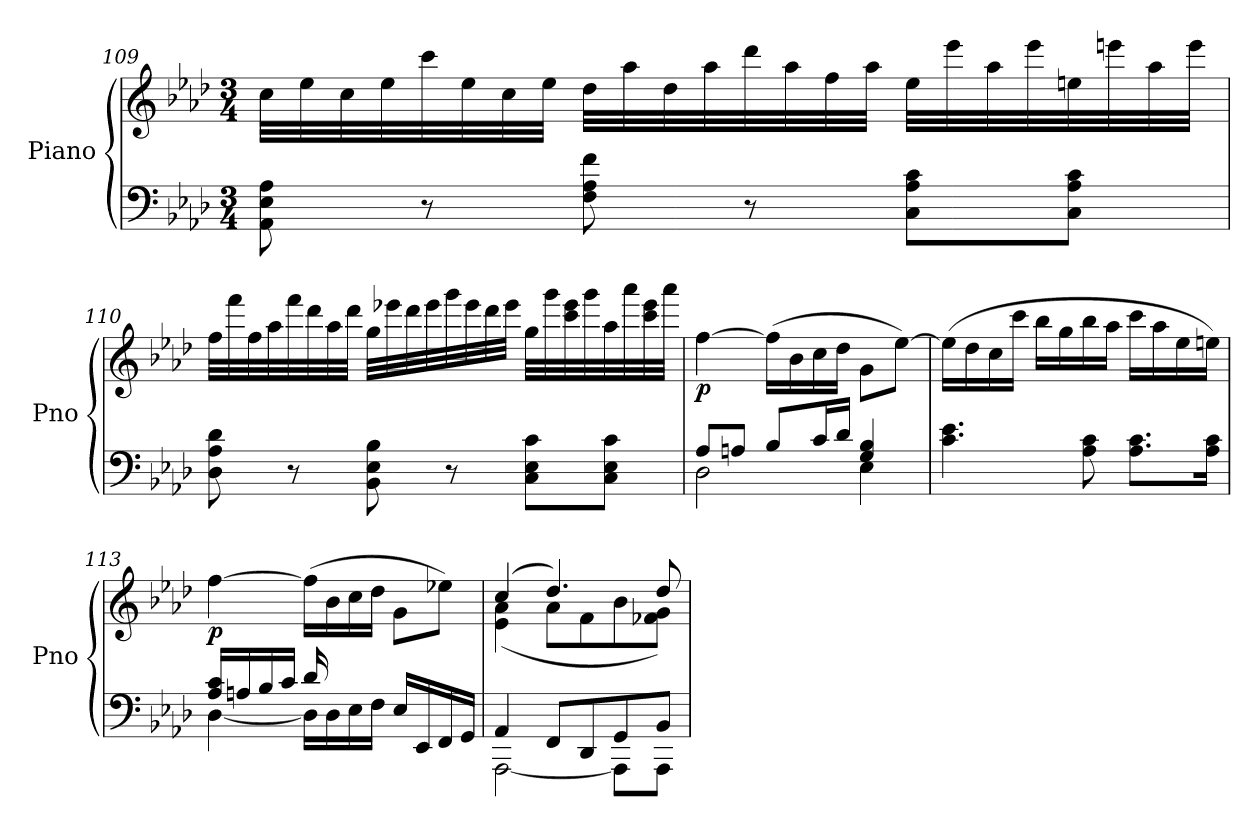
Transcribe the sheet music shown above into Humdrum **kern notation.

**kern	**kern	**dynam
*part1	*part1	*part1
*staff2	*staff1	*staff1/2
*I"Piano	*	*
*I'Pno	*	*
!!LO:LB:g=z
*clefF4	*clefG2	*
*k[b-e-a-d-]	*k[b-e-a-d-]	*
*M3/4	*M3/4	*
=109	=109	=109
!	!	!LO:DY:a=2
8AA-\ 8E-\ 8A-\	32cc\LLL	other-dynamics
.	32ee-\	.
.	32cc\	.
.	32ee-\	.
8r	32ccc\	.
.	32ee-\	.
.	32cc\	.
.	32ee-\JJJ	.
8F\ 8A-\ 8f\	32dd-\LLL	.
.	32aa-\	.
.	32dd-\	.
.	32aa-\	.
8r	32ddd-\	.
.	32aa-\	.
.	32ff\	.
.	32aa-\JJJ	.
8C\ 8A-\ 8c\L	32ee-\LLL	.
.	32eee-\	.
.	32aa-\	.
.	32eee-\	.
8C\ 8A-\ 8c\J	32een\	.
.	32eeen\	.
.	32aa-\	.
.	32eee\JJJ	.
!!LO:PB:g=z
=110	=110	=110
8D-\ 8A-\ 8d-\	32ff\LLL	.
.	32fff\	.
.	32ff\	.
.	32aa-\	.
8r	32fff\	.
.	32ddd-\	.
.	32aa-\	.
.	32ddd-\JJJ	.
8BB-\ 8E-\ 8B-\	32gg\LLL	.
.	32eee-X\	.
.	32ddd-\	.
.	32eee-\	.
8r	32ggg\	.
.	32eee-\	.
.	32ddd-\	.
.	32eee-\JJJ	.
8C\ 8E-\ 8c\L	32gg\LLL	.
.	32ggg\	.
.	32ccc\ 32eee-\	.
.	32ggg\	.
8C\ 8E-\ 8c\J	32aa-\	.
.	32aaa-\	.
.	32ccc\ 32eee-\	.
.	32aaa-\JJJ	.
!!LO:PB:g=z
=111	=111	=111
*^	*	*
!	!	!	!LO:DY:b
8A-/L	2D-\	[4ff\	p
8An/J	.	.	.
8B-/L	.	(>16ff\LL]	.
.	.	16b-\	.
16c/L	.	16cc\	.
16d-/JJ	.	16dd-\JJ	.
4G/ 4B-/	4E-\	8g\L	.
.	.	[8ee-\J)	.
*v	*v	*	*
=112	=112	=112
!	!	!LO:DY:b
4.c\ 4.e-\	(>16ee-\LL]	other-dynamics
.	16dd-\	.
.	16cc\	.
.	16ccc\JJ	.
.	16bb-\LL	.
.	16gg\	.
8A-\ 8c\	16bb-\	.
.	16aa-\JJ	.
8.A-\ 8.c\L	16ccc\LL	.
.	16aa-\	.
.	16ee-\	.
16A-\ 16c\Jk	16een\JJ)	.
=113	=113	=113
*^	*	*
!	!	!	!LO:DY:b
16A-/ 16c/LL	[4D-\	[4ff\	p
16An/	.	.	.
16B-/	.	.	.
16c/JJ	.	.	.
16d-/	16D-\LL]	(>16ff\LL]	.
8.ryy	16D-\	16b-\	.
.	16E-\	16cc\	.
.	16F\JJ	16dd-\JJ	.
16E-/LL	4ryy	8g\L	.
16EE-/	.	.	.
16FF/	.	8ee-X\J)	.
16GG/JJ	.	.	.
!!LO:LB:g=z
=114	=114	=114	=114
*	*	*^	*
!	!	!	!	!LO:DY:b
4AA-/	[2AAA-\	(>4cc/	(<4e-\ 4a-\	other-dynamics
8FF/L	.	4.dd-/)	8a-\L	.
8DD-/	.	.	8f\	.
8GG/	8AAA-\L]	.	8b-\	.
8BB-/J	8AAA-\J	8dd-/	8f-X\ 8g\J)	.
*v	*v	*	*	*
*	*v	*v	*
=	=	=
*-	*-	*-
